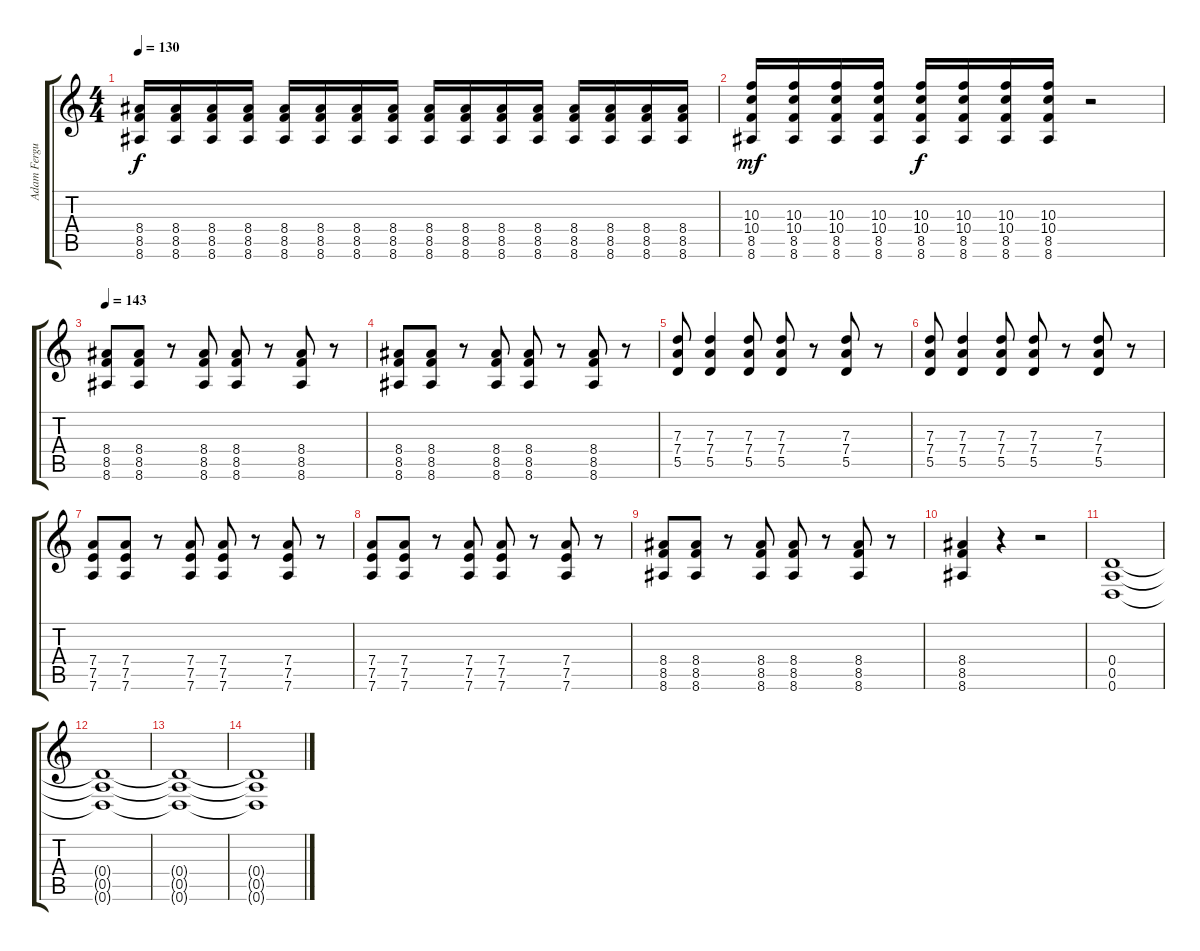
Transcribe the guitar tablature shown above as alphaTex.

\track ("Adam Ferguson - Guitar" "Adam Fergu") {instrument distortionguitar}
\staff {score tabs}
\tuning (E4 B3 G3 D3 A2 D2) {hide}
\ts (4 4)
\tempo 130
\clef g2
\ks c
(8.4 8.5 8.6).16{dy f} (8.4 8.5 8.6).16 (8.4 8.5 8.6).16 (8.4 8.5 8.6).16 (8.4 8.5 8.6).16 (8.4 8.5 8.6).16 (8.4 8.5 8.6).16 (8.4 8.5 8.6).16 (8.4 8.5 8.6).16 (8.4 8.5 8.6).16 (8.4 8.5 8.6).16 (8.4 8.5 8.6).16 (8.4 8.5 8.6).16 (8.4 8.5 8.6).16 (8.4 8.5 8.6).16 (8.4 8.5 8.6).16 |
(10.3 10.4 8.5 8.6).16{dy mf} (10.3 10.4 8.5 8.6).16 (10.3 10.4 8.5 8.6).16 (10.3 10.4 8.5 8.6).16 (10.3 10.4 8.5 8.6).16{dy f} (10.3 10.4 8.5 8.6).16 (10.3 10.4 8.5 8.6).16 (10.3 10.4 8.5 8.6).16 r.2 |
\tempo 143
(8.4 8.5 8.6).8 (8.4 8.5 8.6).8 r.8 (8.4 8.5 8.6).8 (8.4 8.5 8.6).8 r.8 (8.4 8.5 8.6).8 r.8 |
(8.4 8.5 8.6).8 (8.4 8.5 8.6).8 r.8 (8.4 8.5 8.6).8 (8.4 8.5 8.6).8 r.8 (8.4 8.5 8.6).8 r.8 |
(7.3 7.4 5.5).8 (7.3 7.4 5.5).4 (7.3 7.4 5.5).8 (7.3 7.4 5.5).8 r.8 (7.3 7.4 5.5).8 r.8 |
(7.3 7.4 5.5).8 (7.3 7.4 5.5).4 (7.3 7.4 5.5).8 (7.3 7.4 5.5).8 r.8 (7.3 7.4 5.5).8 r.8 |
(7.4 7.5 7.6).8 (7.4 7.5 7.6).8 r.8 (7.4 7.5 7.6).8 (7.4 7.5 7.6).8 r.8 (7.4 7.5 7.6).8 r.8 |
(7.4 7.5 7.6).8 (7.4 7.5 7.6).8 r.8 (7.4 7.5 7.6).8 (7.4 7.5 7.6).8 r.8 (7.4 7.5 7.6).8 r.8 |
(8.4 8.5 8.6).8 (8.4 8.5 8.6).8 r.8 (8.4 8.5 8.6).8 (8.4 8.5 8.6).8 r.8 (8.4 8.5 8.6).8 r.8 |
(8.4 8.5 8.6).4 r.4 r.2 |
(0.4 0.5 0.6).1{volume 0} |
(0.4{t} 0.5{t} 0.6{t}).1 |
(0.4{t} 0.5{t} 0.6{t}).1 |
(0.4{t} 0.5{t} 0.6{t}).1
